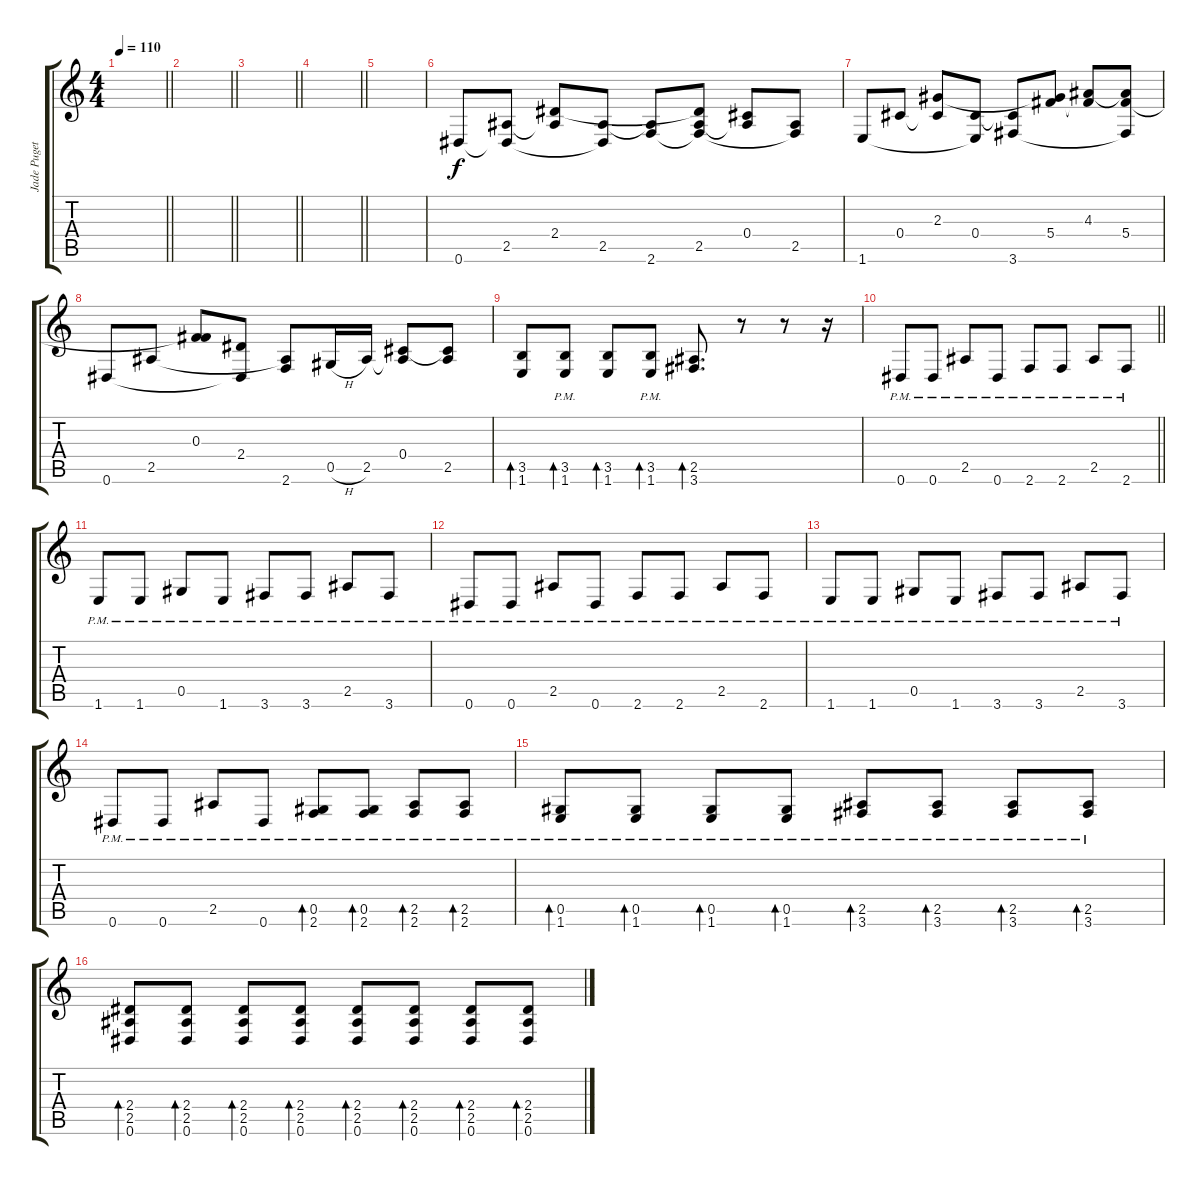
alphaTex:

\track ("Jade Puget (Acoustic)" "Jade Puget") {instrument acousticguitarsteel}
\staff {score tabs}
\tuning (Eb4 Bb3 Gb3 Db3 Ab2 Eb2) {hide}
\ts (4 4)
\tempo 110
\clef g2
\barLineRight lightlight
\ks c
|
\barLineRight lightlight
|
\barLineRight lightlight
|
\barLineRight lightlight
|
|
0.6.8{dy f} (2.5 0.6{t}).8 (2.4 2.5{t}).8 (2.5 0.6{t}).8 (2.5{t} 2.6).8 (2.4{t} 2.5 2.6{t}).8 (0.4 2.5{t}).8 (2.5 2.6{t}).8 |
1.6.8 0.4.8 (2.3 0.4{t}).8 (0.4 1.6{t}).8 (0.4{t} 3.6).8 (2.3{t} 5.4).8 (4.3 5.4{t}).8 (4.3{t} 5.4 3.6{t}).8 |
0.6.8 2.5.8 (0.3 5.4{t}).8 (2.4 0.6{t}).8 (2.5{t} 2.6).8 0.5{h}.16 2.5.16 (0.4 2.5{t}).8 (0.4{t} 2.5).8 |
(3.5 1.6).8{bd 60} (3.5{pm} 1.6{pm}).8{bd 60} (3.5 1.6).8{bd 60} (3.5{pm} 1.6{pm}).8{bd 60} (2.5 3.6).8{d bd 60} r.8 r.8 r.16 |
\barLineRight lightlight
0.6{pm}.8 0.6{pm}.8 2.5{pm}.8 0.6{pm}.8 2.6{pm}.8 2.6{pm}.8 2.5{pm}.8 2.6{pm}.8 |
1.6{pm}.8 1.6{pm}.8 0.5{pm}.8 1.6{pm}.8 3.6{pm}.8 3.6{pm}.8 2.5{pm}.8 3.6{pm}.8 |
0.6{pm}.8 0.6{pm}.8 2.5{pm}.8 0.6{pm}.8 2.6{pm}.8 2.6{pm}.8 2.5{pm}.8 2.6{pm}.8 |
1.6{pm}.8 1.6{pm}.8 0.5{pm}.8 1.6{pm}.8 3.6{pm}.8 3.6{pm}.8 2.5{pm}.8 3.6{pm}.8 |
0.6{pm}.8 0.6{pm}.8 2.5{pm}.8 0.6{pm}.8 (0.5{pm} 2.6{pm}).8{bd 60} (0.5{pm} 2.6{pm}).8{bd 60} (2.5{pm} 2.6).8{bd 60} (2.5{pm} 2.6{pm}).8{bd 60} |
(0.5 1.6{pm}).8{bd 60} (0.5{pm} 1.6{pm}).8{bd 60} (0.5{pm} 1.6).8{bd 60} (0.5{pm} 1.6{pm}).8{bd 60} (2.5 3.6{pm}).8{bd 60} (2.5{pm} 3.6{pm}).8{bd 60} (2.5{pm} 3.6).8{bd 60} (2.5{pm} 3.6{pm}).8{bd 60} |
(2.4 2.5 0.6).8{bd 60} (2.4 2.5 0.6).8{bd 60} (2.4 2.5 0.6).8{bd 60} (2.4 2.5 0.6).8{bd 60} (2.4 2.5 0.6).8{bd 60} (2.4 2.5 0.6).8{bd 60} (2.4 2.5 0.6).8{bd 60} (2.4 2.5 0.6).8{bd 60}
